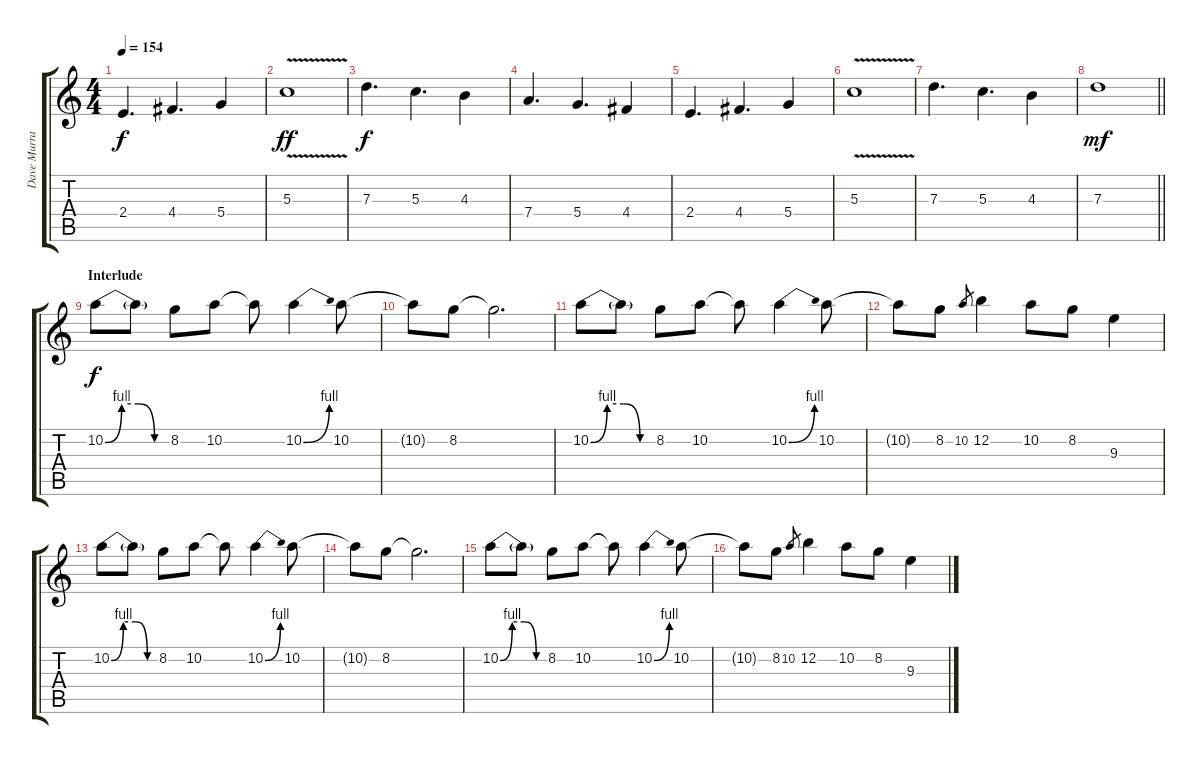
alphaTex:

\track ("Dave Murray" "Dave Murra") {instrument distortionguitar}
\staff {score tabs}
\tuning (E4 B3 G3 D3 A2 E2) {hide}
\ts (4 4)
\tempo 154
\clef g2
\ks c
2.4.4{d dy f} 4.4.4{d} 5.4.4 |
5.3{v}.1{dy ff} |
7.3.4{d dy f} 5.3.4{d} 4.3.4 |
7.4.4{d} 5.4.4{d} 4.4.4 |
2.4.4{d} 4.4.4{d} 5.4.4 |
5.3{v}.1 |
7.3.4{d} 5.3.4{d} 4.3.4 |
\barLineRight lightlight
7.3.1{dy mf} |
\section ("" "Interlude")
10.2{be (custom 0 0 15 4 30 4 45 0 60 0)}.8{dy f} 10.2{t}.8 8.2.8 10.2.8 10.2{t}.8 10.2{be (bend 0 0 60 4)}.4 10.2.8 |
10.2{t}.8 8.2.8 8.2{t}.2{d} |
10.2{be (custom 0 0 15 4 30 4 45 0 60 0)}.8 10.2{t}.8 8.2.8 10.2.8 10.2{t}.8 10.2{be (bend 0 0 60 4)}.4 10.2.8 |
10.2{t}.8 8.2.8 10.2.8{gr} 12.2.4 10.2.8 8.2.8 9.3.4 |
10.2{be (custom 0 0 15 4 30 4 45 0 60 0)}.8 10.2{t}.8 8.2.8 10.2.8 10.2{t}.8 10.2{be (bend 0 0 60 4)}.4 10.2.8 |
10.2{t}.8 8.2.8 8.2{t}.2{d} |
10.2{be (custom 0 0 15 4 30 4 45 0 60 0)}.8 10.2{t}.8 8.2.8 10.2.8 10.2{t}.8 10.2{be (bend 0 0 60 4)}.4 10.2.8 |
10.2{t}.8 8.2.8 10.2.8{gr} 12.2.4 10.2.8 8.2.8 9.3.4
